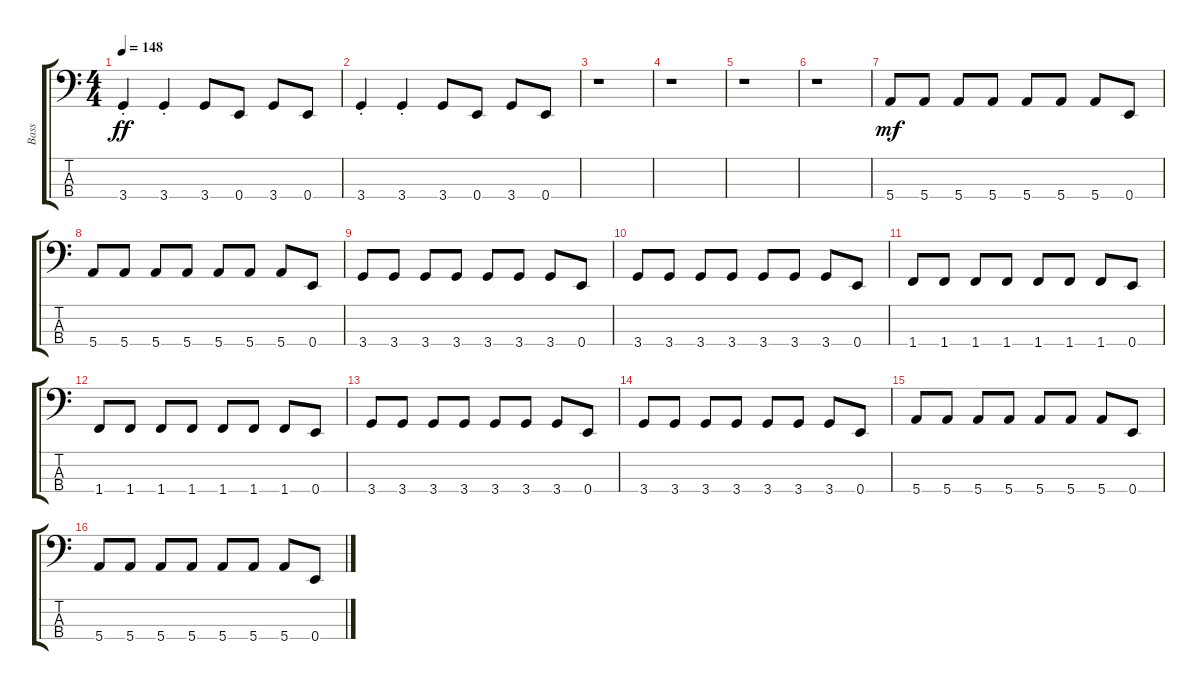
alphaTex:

\track ("Bass" "Bass") {instrument electricbasspick}
\staff {score tabs}
\tuning (G2 D2 A1 E1) {hide}
\ts (4 4)
\tempo 148
\clef f4
\ks c
3.4{st}.4{dy ff} 3.4{st}.4 3.4.8 0.4.8 3.4.8 0.4.8 |
3.4{st}.4 3.4{st}.4 3.4.8 0.4.8 3.4.8 0.4.8 |
r.1 |
r.1 |
r.1 |
r.1 |
5.4.8{dy mf} 5.4.8 5.4.8 5.4.8 5.4.8 5.4.8 5.4.8 0.4.8 |
5.4.8 5.4.8 5.4.8 5.4.8 5.4.8 5.4.8 5.4.8 0.4.8 |
3.4.8 3.4.8 3.4.8 3.4.8 3.4.8 3.4.8 3.4.8 0.4.8 |
3.4.8 3.4.8 3.4.8 3.4.8 3.4.8 3.4.8 3.4.8 0.4.8 |
1.4.8 1.4.8 1.4.8 1.4.8 1.4.8 1.4.8 1.4.8 0.4.8 |
1.4.8 1.4.8 1.4.8 1.4.8 1.4.8 1.4.8 1.4.8 0.4.8 |
3.4.8 3.4.8 3.4.8 3.4.8 3.4.8 3.4.8 3.4.8 0.4.8 |
3.4.8 3.4.8 3.4.8 3.4.8 3.4.8 3.4.8 3.4.8 0.4.8 |
5.4.8 5.4.8 5.4.8 5.4.8 5.4.8 5.4.8 5.4.8 0.4.8 |
5.4.8 5.4.8 5.4.8 5.4.8 5.4.8 5.4.8 5.4.8 0.4.8
